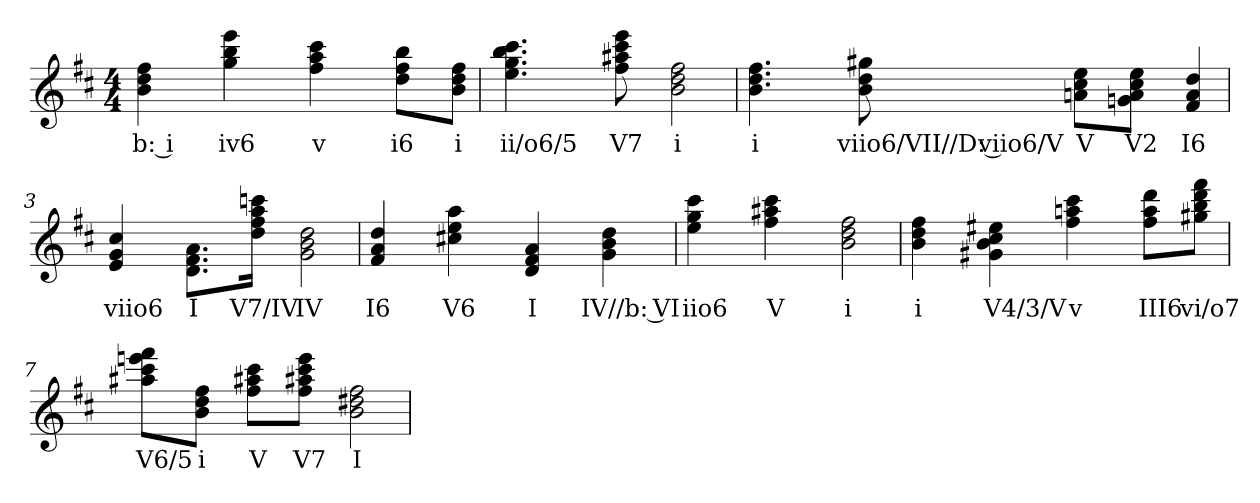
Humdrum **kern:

**kern	**text
*part1	*part1
*staff1	*staff1
*k[f#c#]	*
*b:	*
*M4/4	*
=	=
4b 4dd 4ff#	b: i
4ryy	.
4gg 4bb 4eee	iv6
4ryy	.
4ff# 4aa 4ccc#	v
4ryy	.
8dd 8ff# 8bbL	i6
8ryy	.
8b 8dd 8ff#J	i
=1	=1
4.ee 4.gg 4.bb 4.ccc#	ii/o6/5
4.ryy	.
8ff# 8aa#X 8ccc# 8eee	V7
8ryy	.
2b 2dd 2ff#	i
=2	=2
4.b 4.dd 4.ff#	i
4.ryy	.
8b 8dd 8gg#X	viio6/VII//D: viio6/V
8ryy	.
8an 8cc# 8eeL	V
8ryy	.
8gn 8a 8cc# 8eeJ	V2
8ryy	.
4f# 4a 4dd	I6
=3	=3
4e 4g 4cc#	viio6
4ryy	.
8.d 8.f# 8.aL	I
8.ryy	.
16dd 16ff# 16aa 16cccnJk	V7/IV
16ryy	.
2g 2b 2dd	IV
=4	=4
4f# 4a 4dd	I6
4ryy	.
4cc#X 4ee 4aa	V6
4ryy	.
4d 4f# 4a	I
4ryy	.
4g 4b 4dd	IV//b: VI
=5	=5
4ee 4gg 4ccc#	iio6
4ryy	.
4ff# 4aa#X 4ccc#	V
4ryy	.
2b 2dd 2ff#	i
=6	=6
4b 4dd 4ff#	i
4ryy	.
4g#X 4b 4cc# 4ee#X	V4/3/V
4ryy	.
4ff# 4aan 4ccc#	v
4ryy	.
8ff# 8aa 8dddL	III6
8ryy	.
8gg#X 8bb 8ddd 8fff#J	vi/o7
=7	=7
8aa#X 8ccc# 8eeen 8fff#L	V6/5
8ryy	.
8b 8dd 8ff#J	i
8ryy	.
8ff# 8aa#X 8ccc#L	V
8ryy	.
8ff# 8aa#X 8ccc# 8eeeJ	V7
8ryy	.
2b 2dd#X 2ff#	I
=	=
*-	*-
